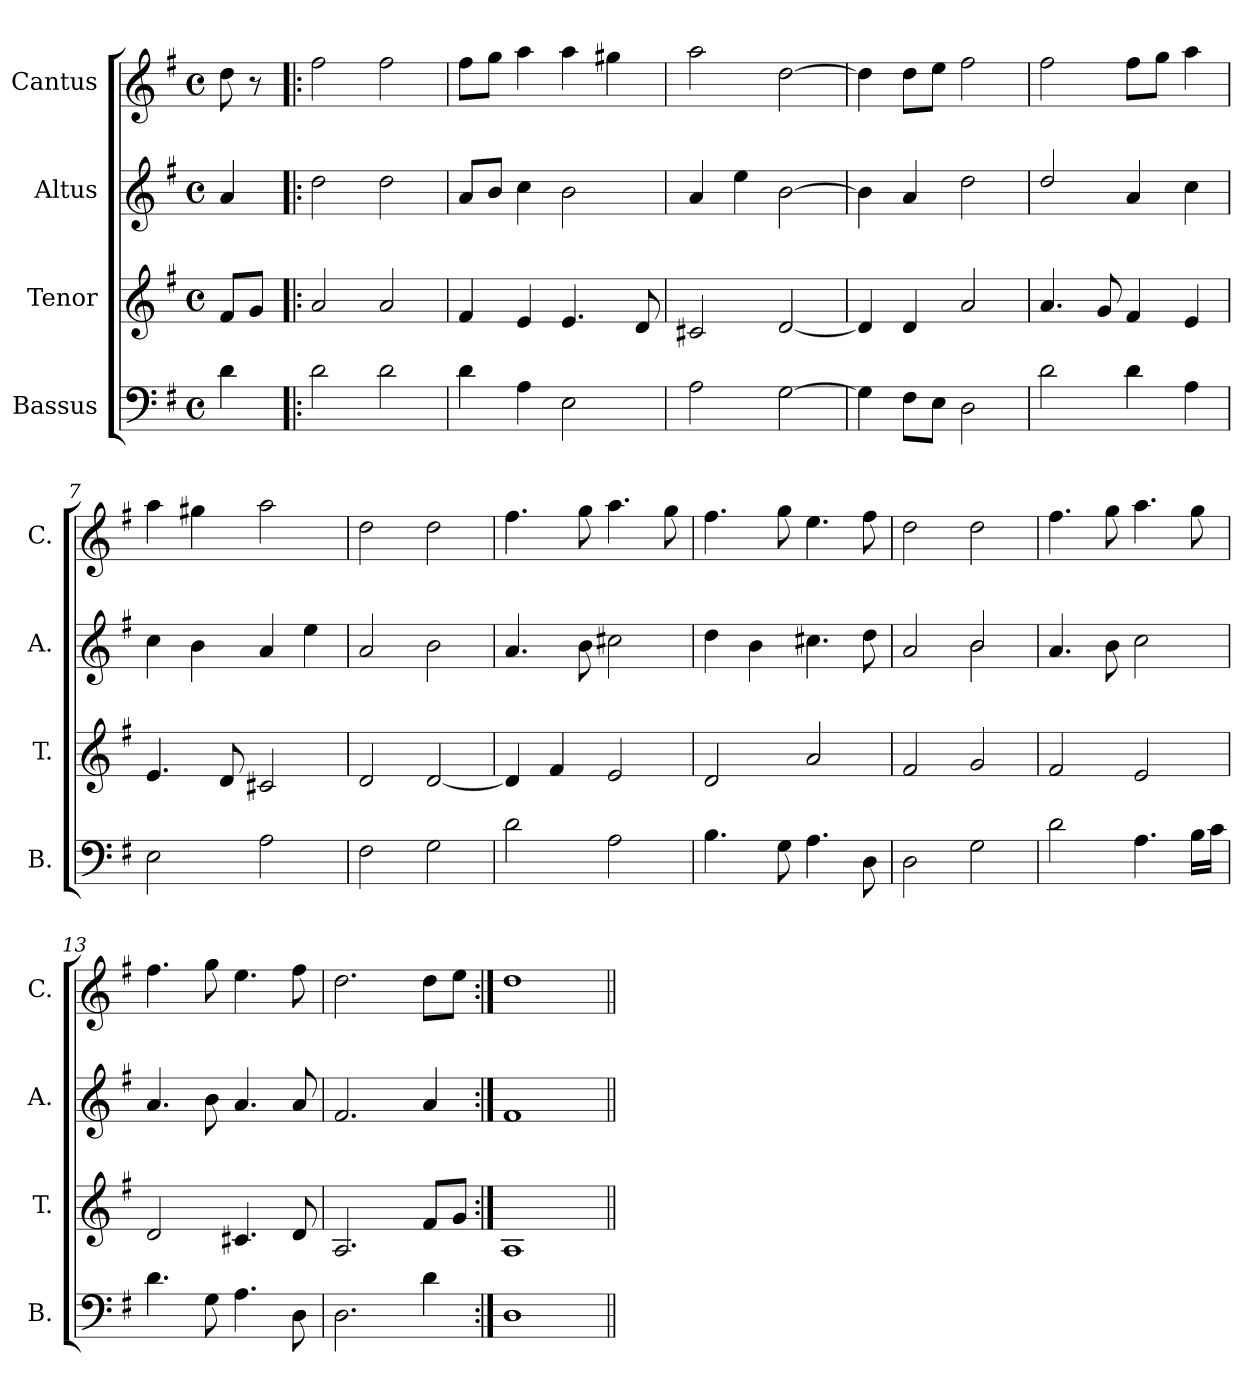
**kern	**kern	**kern	**kern
*part4	*part3	*part2	*part1
*staff4	*staff3	*staff2	*staff1
*I"Bassus	*I"Tenor	*I"Altus	*I"Cantus
*I'B.	*I'T.	*I'A.	*I'C.
*clefF4	*clefG2	*clefG2	*clefG2
*k[f#]	*k[f#]	*k[f#]	*k[f#]
*G:	*G:	*G:	*G:
*M4/4	*M4/4	*M4/4	*M4/4
*met(c)	*met(c)	*met(c)	*met(c)
=1	=1	=1	=1
4d\	8f#/L	4a/	8dd\
.	8g/J	.	8r
=2!|:	=2!|:	=2!|:	=2!|:
2d\	2a/	2dd\	2ff#\
2d\	2a/	2dd\	2ff#\
=3	=3	=3	=3
4d\	4f#/	8a/L	8ff#\L
.	.	8b/J	8gg\J
4A\	4e/	4cc\	4aa\
2E\	4.e/	2b\	4aa\
.	.	.	4gg#X\
.	8d/	.	.
=4	=4	=4	=4
2A\	2c#X/	4a/	2aa\
.	.	4ee\	.
[2G\	[2d/	[2b\	[2dd\
=5	=5	=5	=5
4G\]	4d/]	4b\]	4dd\]
8F#\L	4d/	4a/	8dd\L
8E\J	.	.	8ee\J
2D\	2a/	2dd\	2ff#\
=6	=6	=6	=6
2d\	4.a/	2dd/	2ff#\
.	8g/	.	.
4d\	4f#/	4a/	8ff#\L
.	.	.	8gg\J
4A\	4e/	4cc\	4aa\
=7	=7	=7	=7
2E\	4.e/	4cc\	4aa\
.	.	4b\	4gg#X\
.	8d/	.	.
2A\	2c#X/	4a/	2aa\
.	.	4ee\	.
!!LO:LB:g=z
=8	=8	=8	=8
2F#\	2d/	2a/	2dd\
2G\	[2d/	2b\	2dd\
=9	=9	=9	=9
2d\	4d/]	4.a/	4.ff#\
.	4f#/	.	.
.	.	8b\	8gg\
2A\	2e/	2cc#X\	4.aa\
.	.	.	8gg\
=10	=10	=10	=10
4.B\	2d/	4dd\	4.ff#\
.	.	4b\	.
8G\	.	.	8gg\
4.A\	2a/	4.cc#X\	4.ee\
8D\	.	8dd\	8ff#\
=11	=11	=11	=11
*	*	*^	*
2D\	2f#/	2a/	2ryy	2dd\
2G\	2g/	2b/	2b\	2dd\
*	*	*v	*v	*
=12	=12	=12	=12
2d\	2f#/	4.a/	4.ff#\
.	.	8b\	8gg\
4.A\	2e/	2cc\	4.aa\
16B\LL	.	.	8gg\
16c\JJ	.	.	.
=13	=13	=13	=13
4.d\	2d/	4.a/	4.ff#\
8G\	.	8b\	8gg\
4.A\	4.c#X/	4.a/	4.ee\
8D\	8d/	8a/	8ff#\
=14	=14	=14	=14
2.D\	2.A/	2.f#/	2.dd\
4d\	8f#/L	4a/	8dd\L
.	8g/J	.	8ee\J
=15:|!	=15:|!	=15:|!	=15:|!
1D\	1A/	1f#/	1dd\
=||	=||	=||	=||
*-	*-	*-	*-
